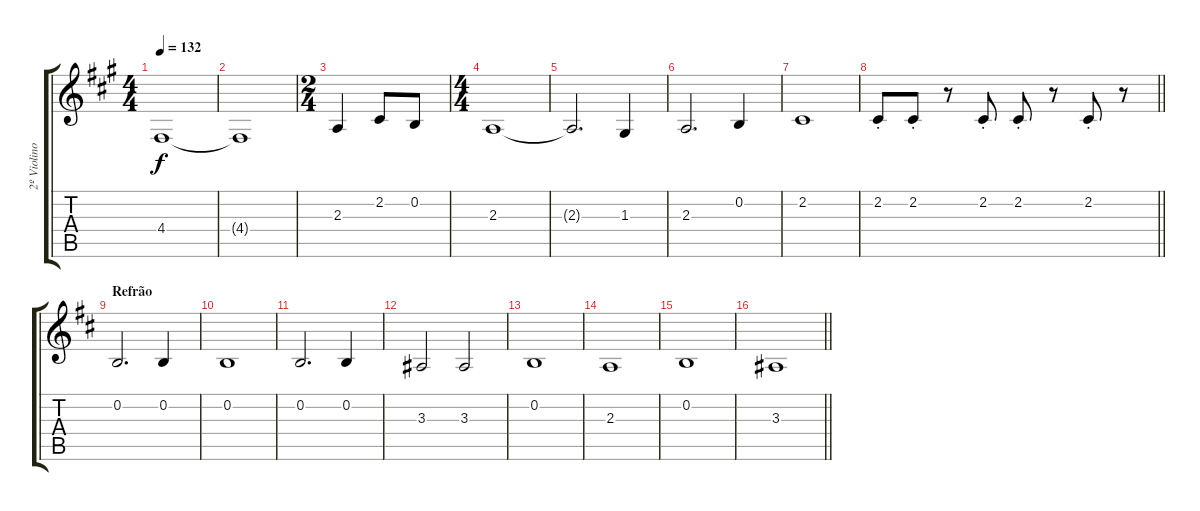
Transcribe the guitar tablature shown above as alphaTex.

\track ("2º Violino" "2º Violino") {instrument violin}
\staff {score tabs}
\tuning (E4 B3 G3 D3 A2 E2) {hide}
\ts (4 4)
\tempo 132
\clef g2
\ks f#minor
4.4.1{dy f} |
4.4{t}.1 |
\ts (2 4)
2.3.4 2.2.8 0.2.8 |
\ts (4 4)
2.3.1 |
2.3{t}.2{d} 1.3.4 |
2.3.2{d} 0.2.4 |
2.2.1 |
\barLineRight lightlight
2.2{st}.8{volume 10} 2.2{st}.8 r.8 2.2{st}.8 2.2{st}.8 r.8 2.2{st}.8 r.8 |
\section ("" "Refrão")
\ks bminor
0.2.2{d} 0.2.4 |
0.2.1 |
0.2.2{d} 0.2.4 |
3.3.2 3.3.2 |
0.2.1 |
2.3.1 |
0.2.1 |
\barLineRight lightlight
3.3.1
